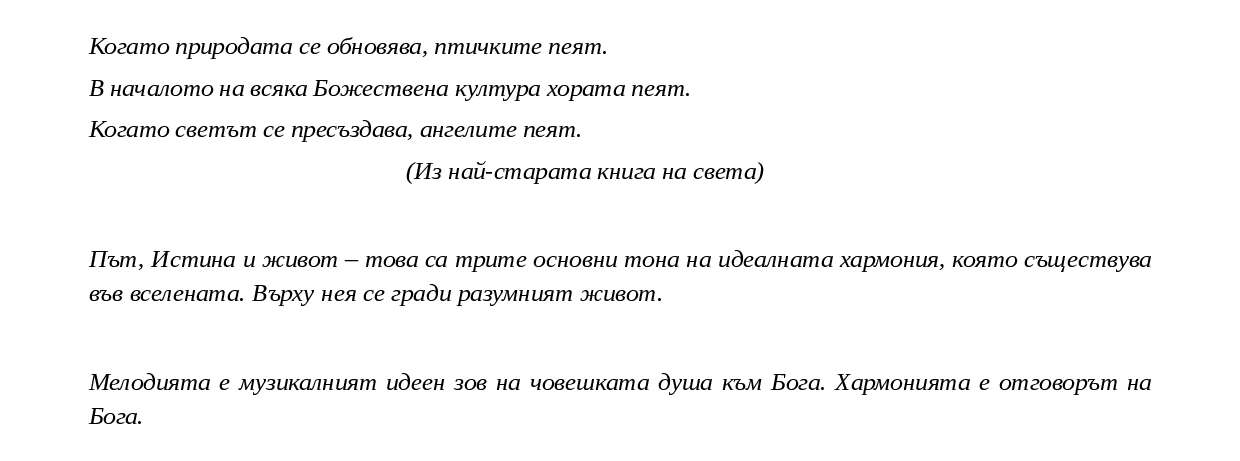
\version "2.24.4"

% include paper part and global functions
\include "include/globals.ily"

\bookpart {

  \paper {
    print-all-headers = ##f
    print-page-number = ##f
    print-first-page-number = ##f

    % put page numbers on the bottom
    oddHeaderMarkup = \markup ""
    evenHeaderMarkup = \markup ""
    oddFooterMarkup = \markup
    \fill-line {
      ""
      \if \should-print-page-number \fromproperty #'page:page-number-string
    }
    evenFooterMarkup = \markup
    \fill-line {
      \if \should-print-page-number \fromproperty #'page:page-number-string
      ""
    }

    left-margin = 1.5\cm
    right-margin = 1.5\cm
    top-margin = 1.6\cm
    bottom-margin = 1.2\cm
    ragged-bottom = ##t % do not spread the staves to fill the whole vertical space
  }

  \markup \abs-fontsize #12  { {  \vspace #10.5 } }

  \markup \abs-fontsize #12 { \vspace #19.5 \italic{Когато природата се обновява, птичките пеят.}}

  \markup \abs-fontsize #12 { \vspace #1.0 \italic{В началото на всяка Божествена култура хората пеят.}}

  \markup \abs-fontsize #12 { \vspace #1.0 \italic{Когато светът се пресъздава, ангелите пеят.}}

  \markup \abs-fontsize #12 { \vspace #1.0 \hspace #30.0 \italic{(Из най-старата книга на света)}}

  \markup \abs-fontsize #12 { \vspace #2.5 \italic{ \justify-string " Път, Истина и живот – това са трите основни тона на идеалната хармония, която съществува във вселената. Върху нея се гради разумният живот."}}

  \markup \abs-fontsize #12 { \vspace #2.5 \italic{\justify-string "Мелодията е музикалният идеен зов на човешката душа към Бога. Хармонията е отговорът на Бога." }}





} % bookpart

% Più mosso
%